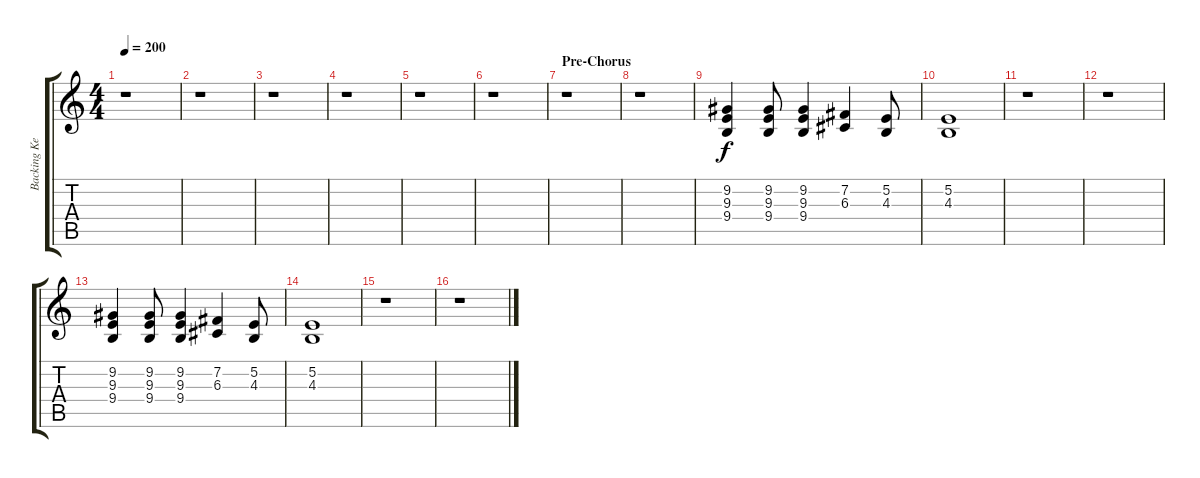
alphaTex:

\track ("Backing Keyboards" "Backing Ke") {instrument choiraahs}
\staff {score tabs}
\tuning (E4 B3 G3 D3 A2 E2) {hide}
\ts (4 4)
\tempo 200
\clef g2
\ks c
r.1{dy mf} |
r.1 |
r.1 |
r.1 |
r.1 |
r.1 |
\section ("" "Pre-Chorus")
r.1 |
r.1 |
(9.2 9.3 9.4).4{dy f} (9.2 9.3 9.4).8 (9.2 9.3 9.4).4 (7.2 6.3).4 (5.2 4.3).8 |
(5.2 4.3).1 |
r.1 |
r.1 |
(9.2 9.3 9.4).4 (9.2 9.3 9.4).8 (9.2 9.3 9.4).4 (7.2 6.3).4 (5.2 4.3).8 |
(5.2 4.3).1 |
r.1 |
r.1
